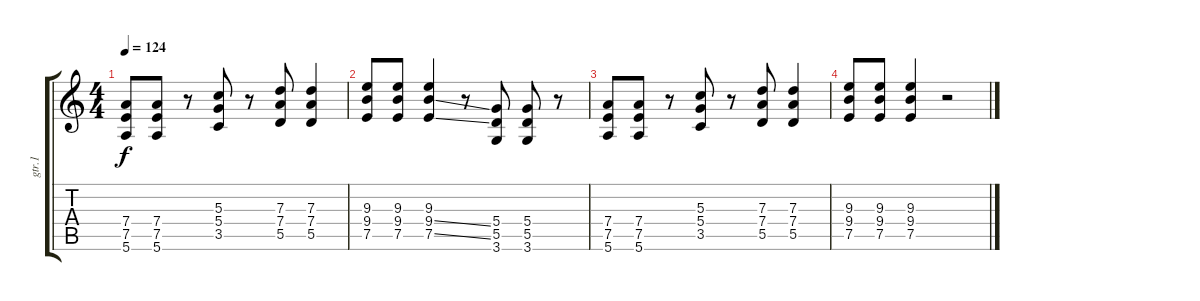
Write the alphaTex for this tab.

\track ("gtr.1" "gtr.1") {instrument overdrivenguitar}
\staff {score tabs}
\tuning (E4 B3 G3 D3 A2 E2) {hide}
\ts (4 4)
\tempo 124
\clef g2
\ks c
(7.4 7.5 5.6).8{dy f} (7.4 7.5 5.6).8 r.8 (5.3 5.4 3.5).8 r.8 (7.3 7.4 5.5).8 (7.3 7.4 5.5).4 |
(9.3 9.4 7.5).8 (9.3 9.4 7.5).8 (9.3 9.4{ss} 7.5{ss}).4 r.8 (5.4 5.5 3.6).8 (5.4 5.5 3.6).8 r.8 |
(7.4 7.5 5.6).8 (7.4 7.5 5.6).8 r.8 (5.3 5.4 3.5).8 r.8 (7.3 7.4 5.5).8 (7.3 7.4 5.5).4 |
(9.3 9.4 7.5).8 (9.3 9.4 7.5).8 (9.3 9.4 7.5).4 r.2
